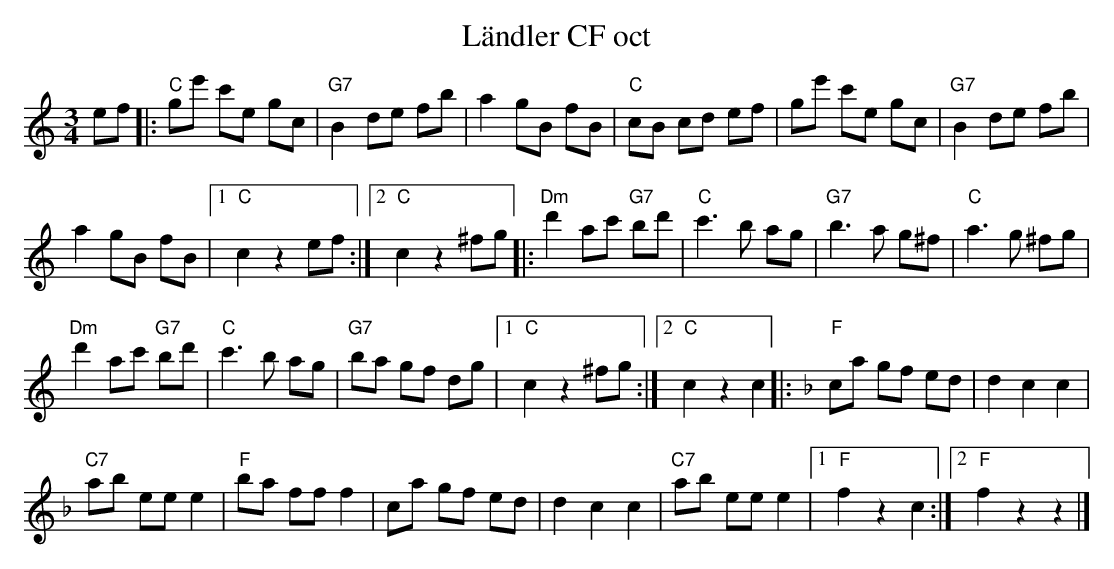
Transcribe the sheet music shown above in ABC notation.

X:1
T:Ländler CF oct
M:3/4
L:1/8
K:Cmaj
ef |: "C"ge' c'e gc | "G7"B2 de fb | a2 gB fB | "C"cB cd ef | ge' c'e gc | "G7"B2 de fb |
a2 gB fB |1 "C"c2 z2 ef :|2 "C"c2 z2 ^fg |: "Dm"d'2 ac' "G7"bd' | "C"c'3b ag | "G7"b3a g^f | "C"a3g ^fg |
"Dm"d'2 ac' "G7"bd' | "C"c'3b ag | "G7"ba gf dg |1 "C"c2 z2 ^fg :|2 "C"c2 z2 c2 |: [K:Fmaj] "F"ca gf ed | d2c2c2 |
"C7"ab ee e2 | "F"ba ff f2 | ca gf ed | d2c2c2 | "C7"ab ee e2 |1 "F"f2 z2 c2 :|2 "F"f2 z2z2 |]
